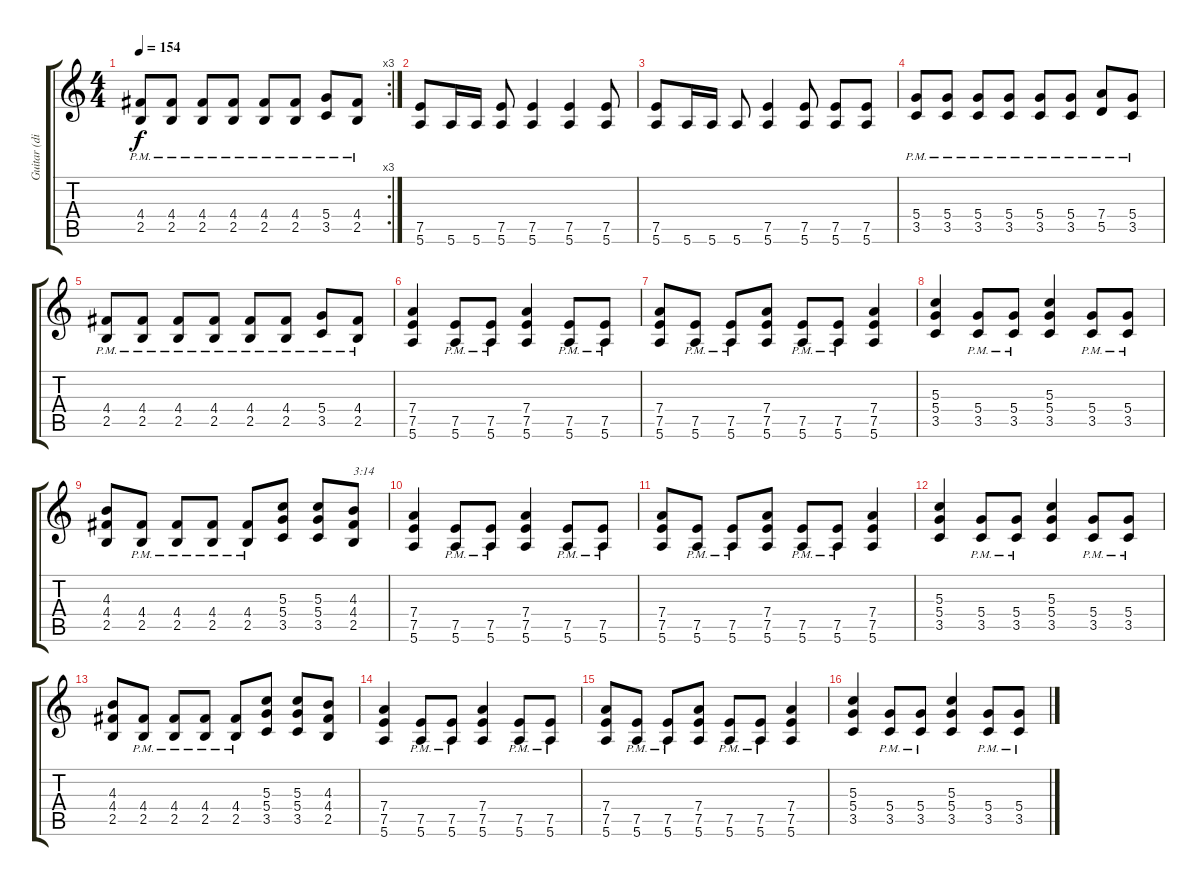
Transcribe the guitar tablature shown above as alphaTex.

\track ("Guitar (distort)" "Guitar (di") {instrument distortionguitar}
\staff {score tabs}
\tuning (E4 B3 G3 D3 A2 E2) {hide}
\rc 3
\ts (4 4)
\tempo 154
\clef g2
\ks c
(4.4{pm} 2.5{pm}).8{dy f} (4.4{pm} 2.5{pm}).8 (4.4{pm} 2.5{pm}).8 (4.4{pm} 2.5{pm}).8 (4.4{pm} 2.5{pm}).8 (4.4{pm} 2.5{pm}).8 (5.4{pm} 3.5{pm}).8 (4.4{pm} 2.5{pm}).8 |
(7.5 5.6).8 5.6.16 5.6.16 (7.5 5.6).8 (7.5 5.6).4 (7.5 5.6).4 (7.5 5.6).8 |
(7.5 5.6).8 5.6.16 5.6.16 5.6.8 (7.5 5.6).4 (7.5 5.6).8 (7.5 5.6).8 (7.5 5.6).8 |
(5.4{pm} 3.5{pm}).8 (5.4{pm} 3.5{pm}).8 (5.4{pm} 3.5{pm}).8 (5.4{pm} 3.5{pm}).8 (5.4{pm} 3.5{pm}).8 (5.4{pm} 3.5{pm}).8 (7.4{pm} 5.5{pm}).8 (5.4{pm} 3.5{pm}).8 |
(4.4{pm} 2.5{pm}).8 (4.4{pm} 2.5{pm}).8 (4.4{pm} 2.5{pm}).8 (4.4{pm} 2.5{pm}).8 (4.4{pm} 2.5{pm}).8 (4.4{pm} 2.5{pm}).8 (5.4{pm} 3.5{pm}).8 (4.4{pm} 2.5{pm}).8 |
(7.4 7.5 5.6).4 (7.5{pm} 5.6{pm}).8 (7.5{pm} 5.6{pm}).8 (7.4 7.5 5.6).4 (7.5{pm} 5.6{pm}).8 (7.5{pm} 5.6{pm}).8 |
(7.4 7.5 5.6).8 (7.5{pm} 5.6{pm}).8 (7.5{pm} 5.6{pm}).8 (7.4 7.5 5.6).8 (7.5{pm} 5.6{pm}).8 (7.5{pm} 5.6{pm}).8 (7.4 7.5 5.6).4 |
(5.3 5.4 3.5).4 (5.4{pm} 3.5{pm}).8 (5.4{pm} 3.5{pm}).8 (5.3 5.4 3.5).4 (5.4{pm} 3.5{pm}).8 (5.4{pm} 3.5{pm}).8 |
(4.3 4.4 2.5).8 (4.4{pm} 2.5{pm}).8 (4.4{pm} 2.5{pm}).8 (4.4{pm} 2.5{pm}).8 (4.4{pm} 2.5{pm}).8 (5.3 5.4 3.5).8 (5.3 5.4 3.5).8 (4.3 4.4 2.5).8{txt "3:14"} |
(7.4 7.5 5.6).4 (7.5{pm} 5.6{pm}).8 (7.5{pm} 5.6{pm}).8 (7.4 7.5 5.6).4 (7.5{pm} 5.6{pm}).8 (7.5{pm} 5.6{pm}).8 |
(7.4 7.5 5.6).8 (7.5{pm} 5.6{pm}).8 (7.5{pm} 5.6{pm}).8 (7.4 7.5 5.6).8 (7.5{pm} 5.6{pm}).8 (7.5{pm} 5.6{pm}).8 (7.4 7.5 5.6).4 |
(5.3 5.4 3.5).4 (5.4{pm} 3.5{pm}).8 (5.4{pm} 3.5{pm}).8 (5.3 5.4 3.5).4 (5.4{pm} 3.5{pm}).8 (5.4{pm} 3.5{pm}).8 |
(4.3 4.4 2.5).8 (4.4{pm} 2.5{pm}).8 (4.4{pm} 2.5{pm}).8 (4.4{pm} 2.5{pm}).8 (4.4{pm} 2.5{pm}).8 (5.3 5.4 3.5).8 (5.3 5.4 3.5).8 (4.3 4.4 2.5).8 |
(7.4 7.5 5.6).4 (7.5{pm} 5.6{pm}).8 (7.5{pm} 5.6{pm}).8 (7.4 7.5 5.6).4 (7.5{pm} 5.6{pm}).8 (7.5{pm} 5.6{pm}).8 |
(7.4 7.5 5.6).8 (7.5{pm} 5.6{pm}).8 (7.5{pm} 5.6{pm}).8 (7.4 7.5 5.6).8 (7.5{pm} 5.6{pm}).8 (7.5{pm} 5.6{pm}).8 (7.4 7.5 5.6).4 |
(5.3 5.4 3.5).4 (5.4{pm} 3.5{pm}).8 (5.4{pm} 3.5{pm}).8 (5.3 5.4 3.5).4 (5.4{pm} 3.5{pm}).8 (5.4{pm} 3.5{pm}).8
